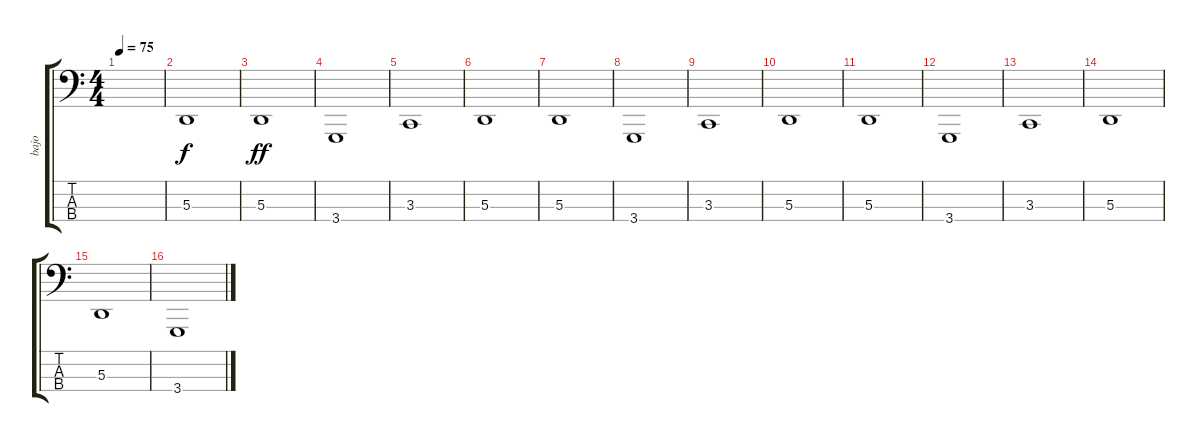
\track ("bajo" "bajo") {instrument acousticgrandpiano}
\staff {score tabs}
\tuning (G2 D2 A1 E1) {hide}
\ts (4 4)
\tempo 75
\clef f4
\ks c
|
5.3.1{dy f} |
5.3.1{dy ff} |
3.4.1 |
3.3.1 |
5.3.1 |
5.3.1 |
3.4.1 |
3.3.1 |
5.3.1 |
5.3.1 |
3.4.1 |
3.3.1 |
5.3.1 |
5.3.1 |
3.4.1
